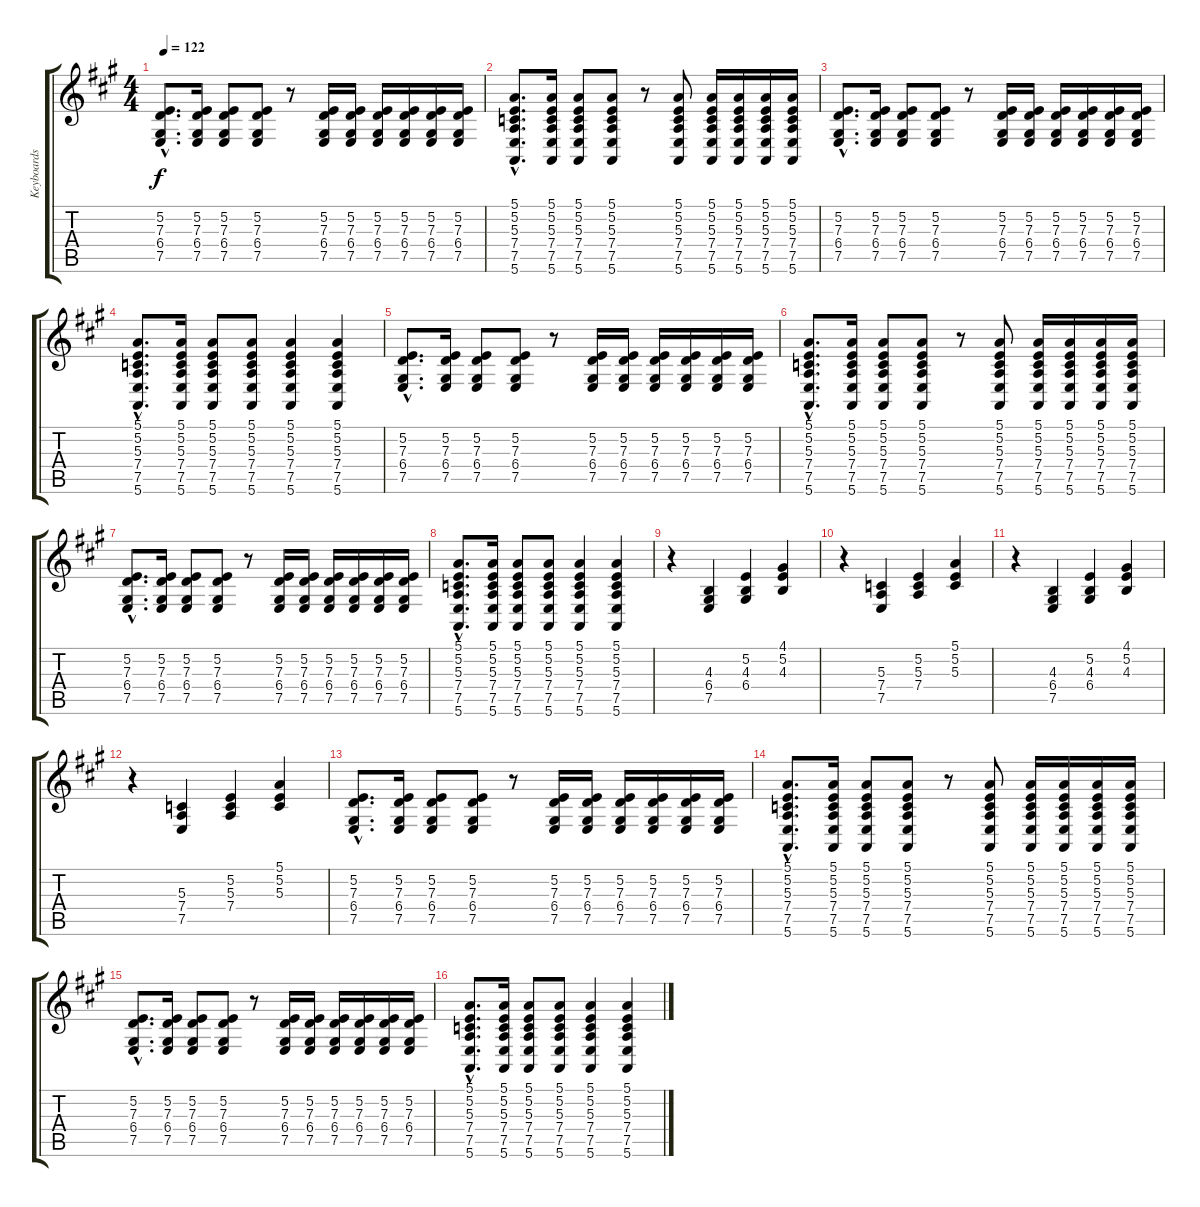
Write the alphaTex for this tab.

\track ("Keyboards" "Keyboards") {instrument drawbarorgan}
\staff {score tabs}
\tuning (E4 B3 G3 D3 A2 E2) {hide}
\ts (4 4)
\tempo 122
\clef g2
\ks a
(5.2{hac} 7.3{hac} 6.4{hac} 7.5{hac}).8{d dy f} (5.2 7.3 6.4 7.5).16 (5.2 7.3 6.4 7.5).8 (5.2 7.3 6.4 7.5).8 r.8 (5.2 7.3 6.4 7.5).16 (5.2 7.3 6.4 7.5).16 (5.2 7.3 6.4 7.5).16 (5.2 7.3 6.4 7.5).16 (5.2 7.3 6.4 7.5).16 (5.2 7.3 6.4 7.5).16 |
(5.1{hac} 5.2{hac} 5.3{hac} 7.4{hac} 7.5{hac} 5.6{hac}).8{d} (5.1 5.2 5.3 7.4 7.5 5.6).16 (5.1 5.2 5.3 7.4 7.5 5.6).8 (5.1 5.2 5.3 7.4 7.5 5.6).8 r.8 (5.1 5.2 5.3 7.4 7.5 5.6).8 (5.1 5.2 5.3 7.4 7.5 5.6).16 (5.1 5.2 5.3 7.4 7.5 5.6).16 (5.1 5.2 5.3 7.4 7.5 5.6).16 (5.1 5.2 5.3 7.4 7.5 5.6).16 |
(5.2{hac} 7.3{hac} 6.4{hac} 7.5{hac}).8{d} (5.2 7.3 6.4 7.5).16 (5.2 7.3 6.4 7.5).8 (5.2 7.3 6.4 7.5).8 r.8 (5.2 7.3 6.4 7.5).16 (5.2 7.3 6.4 7.5).16 (5.2 7.3 6.4 7.5).16 (5.2 7.3 6.4 7.5).16 (5.2 7.3 6.4 7.5).16 (5.2 7.3 6.4 7.5).16 |
(5.1{hac} 5.2{hac} 5.3{hac} 7.4{hac} 7.5{hac} 5.6{hac}).8{d} (5.1 5.2 5.3 7.4 7.5 5.6).16 (5.1 5.2 5.3 7.4 7.5 5.6).8 (5.1 5.2 5.3 7.4 7.5 5.6).8 (5.1 5.2 5.3 7.4 7.5 5.6).4 (5.1 5.2 5.3 7.4 7.5 5.6).4 |
(5.2{hac} 7.3{hac} 6.4{hac} 7.5{hac}).8{d} (5.2 7.3 6.4 7.5).16 (5.2 7.3 6.4 7.5).8 (5.2 7.3 6.4 7.5).8 r.8 (5.2 7.3 6.4 7.5).16 (5.2 7.3 6.4 7.5).16 (5.2 7.3 6.4 7.5).16 (5.2 7.3 6.4 7.5).16 (5.2 7.3 6.4 7.5).16 (5.2 7.3 6.4 7.5).16 |
(5.1{hac} 5.2{hac} 5.3{hac} 7.4{hac} 7.5{hac} 5.6{hac}).8{d} (5.1 5.2 5.3 7.4 7.5 5.6).16 (5.1 5.2 5.3 7.4 7.5 5.6).8 (5.1 5.2 5.3 7.4 7.5 5.6).8 r.8 (5.1 5.2 5.3 7.4 7.5 5.6).8 (5.1 5.2 5.3 7.4 7.5 5.6).16 (5.1 5.2 5.3 7.4 7.5 5.6).16 (5.1 5.2 5.3 7.4 7.5 5.6).16 (5.1 5.2 5.3 7.4 7.5 5.6).16 |
(5.2{hac} 7.3{hac} 6.4{hac} 7.5{hac}).8{d} (5.2 7.3 6.4 7.5).16 (5.2 7.3 6.4 7.5).8 (5.2 7.3 6.4 7.5).8 r.8 (5.2 7.3 6.4 7.5).16 (5.2 7.3 6.4 7.5).16 (5.2 7.3 6.4 7.5).16 (5.2 7.3 6.4 7.5).16 (5.2 7.3 6.4 7.5).16 (5.2 7.3 6.4 7.5).16 |
(5.1{hac} 5.2{hac} 5.3{hac} 7.4{hac} 7.5{hac} 5.6{hac}).8{d} (5.1 5.2 5.3 7.4 7.5 5.6).16 (5.1 5.2 5.3 7.4 7.5 5.6).8 (5.1 5.2 5.3 7.4 7.5 5.6).8 (5.1 5.2 5.3 7.4 7.5 5.6).4 (5.1 5.2 5.3 7.4 7.5 5.6).4 |
r.4 (4.3 6.4 7.5).4 (5.2 4.3 6.4).4 (4.1 5.2 4.3).4 |
r.4 (5.3 7.4 7.5).4 (5.2 5.3 7.4).4 (5.1 5.2 5.3).4 |
r.4 (4.3 6.4 7.5).4 (5.2 4.3 6.4).4 (4.1 5.2 4.3).4 |
r.4 (5.3 7.4 7.5).4 (5.2 5.3 7.4).4 (5.1 5.2 5.3).4 |
(5.2{hac} 7.3{hac} 6.4{hac} 7.5{hac}).8{d} (5.2 7.3 6.4 7.5).16 (5.2 7.3 6.4 7.5).8 (5.2 7.3 6.4 7.5).8 r.8 (5.2 7.3 6.4 7.5).16 (5.2 7.3 6.4 7.5).16 (5.2 7.3 6.4 7.5).16 (5.2 7.3 6.4 7.5).16 (5.2 7.3 6.4 7.5).16 (5.2 7.3 6.4 7.5).16 |
(5.1{hac} 5.2{hac} 5.3{hac} 7.4{hac} 7.5{hac} 5.6{hac}).8{d} (5.1 5.2 5.3 7.4 7.5 5.6).16 (5.1 5.2 5.3 7.4 7.5 5.6).8 (5.1 5.2 5.3 7.4 7.5 5.6).8 r.8 (5.1 5.2 5.3 7.4 7.5 5.6).8 (5.1 5.2 5.3 7.4 7.5 5.6).16 (5.1 5.2 5.3 7.4 7.5 5.6).16 (5.1 5.2 5.3 7.4 7.5 5.6).16 (5.1 5.2 5.3 7.4 7.5 5.6).16 |
(5.2{hac} 7.3{hac} 6.4{hac} 7.5{hac}).8{d} (5.2 7.3 6.4 7.5).16 (5.2 7.3 6.4 7.5).8 (5.2 7.3 6.4 7.5).8 r.8 (5.2 7.3 6.4 7.5).16 (5.2 7.3 6.4 7.5).16 (5.2 7.3 6.4 7.5).16 (5.2 7.3 6.4 7.5).16 (5.2 7.3 6.4 7.5).16 (5.2 7.3 6.4 7.5).16 |
(5.1{hac} 5.2{hac} 5.3{hac} 7.4{hac} 7.5{hac} 5.6{hac}).8{d} (5.1 5.2 5.3 7.4 7.5 5.6).16 (5.1 5.2 5.3 7.4 7.5 5.6).8 (5.1 5.2 5.3 7.4 7.5 5.6).8 (5.1 5.2 5.3 7.4 7.5 5.6).4 (5.1 5.2 5.3 7.4 7.5 5.6).4
